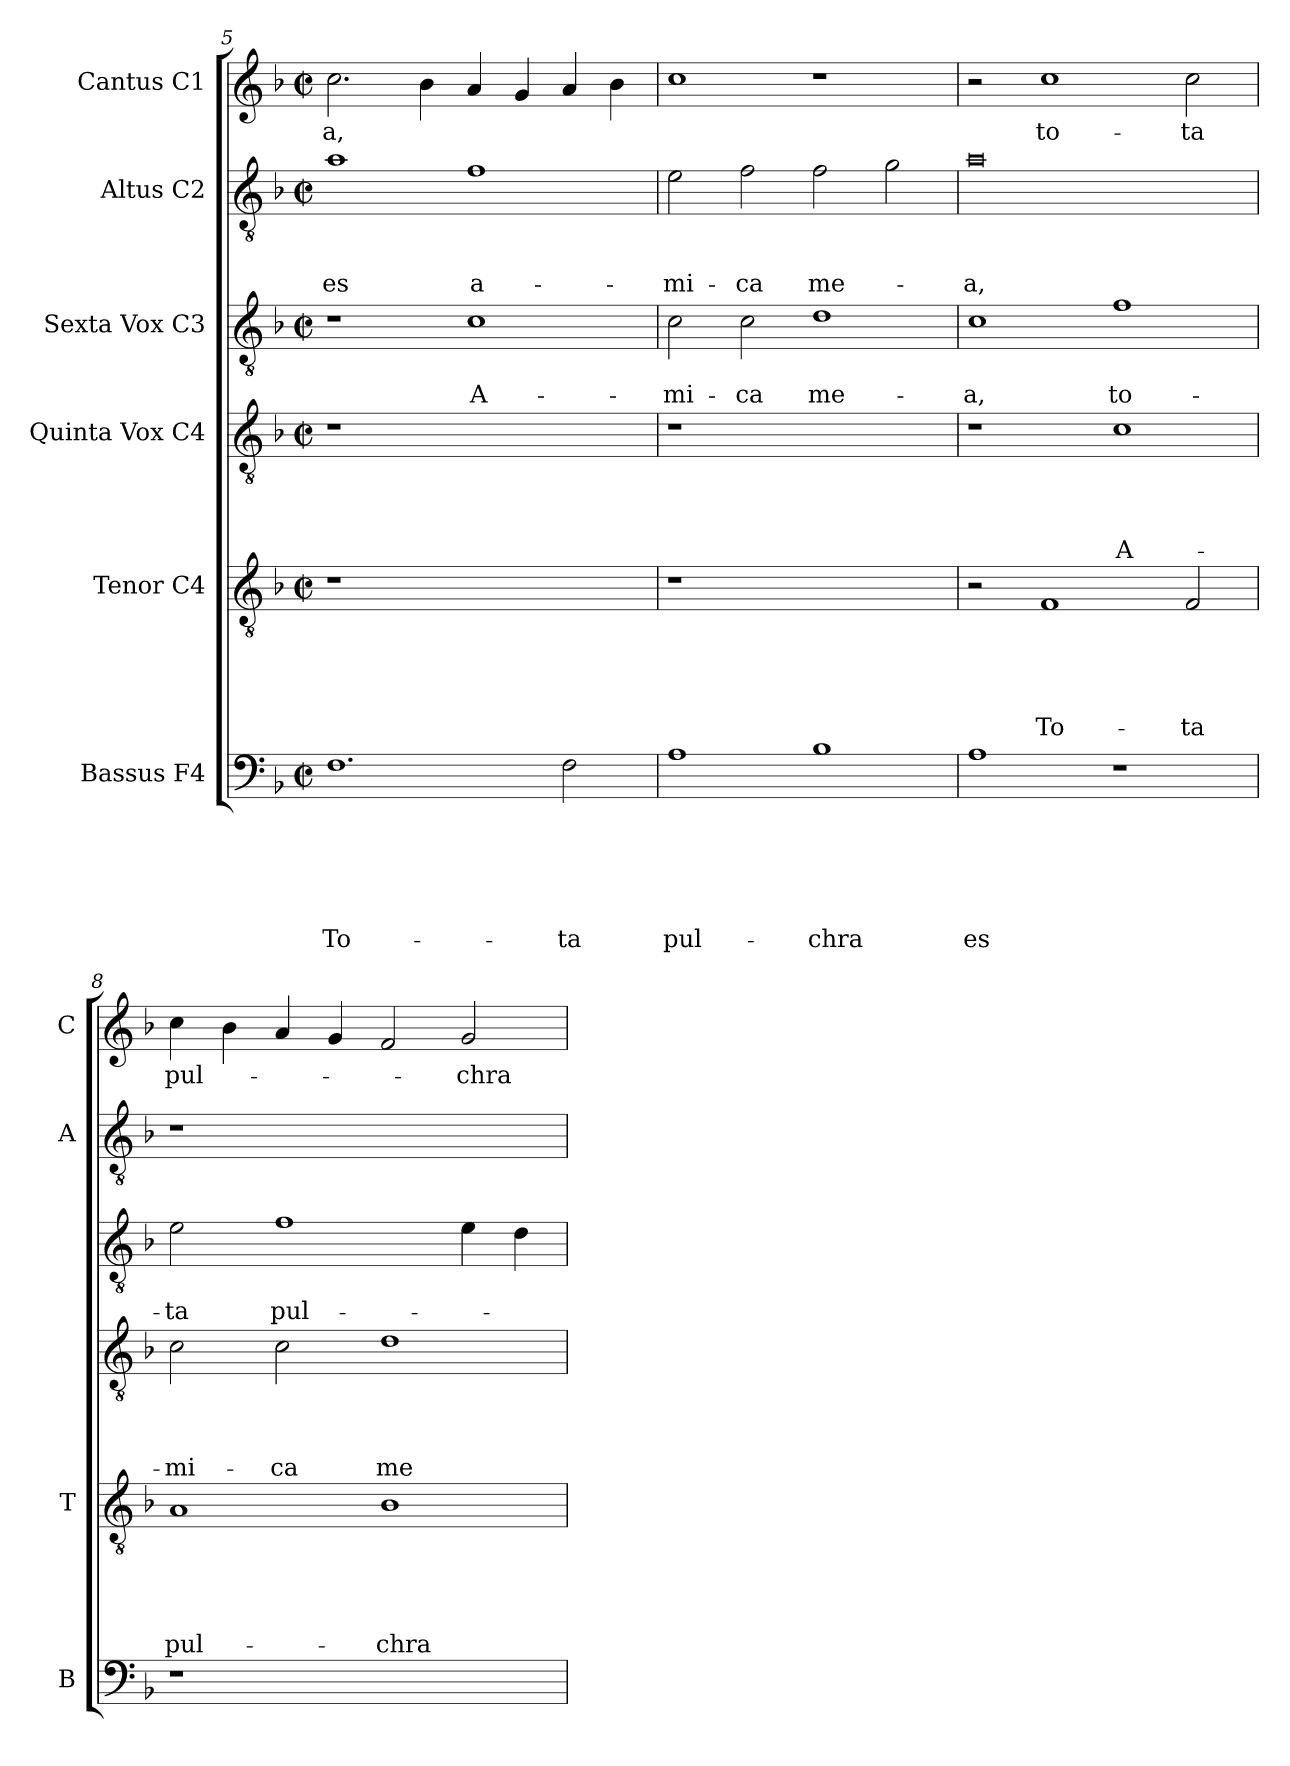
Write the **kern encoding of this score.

**kern	**text	**text	**text	**text	**text	**text	**kern	**text	**text	**text	**text	**text	**kern	**text	**text	**text	**text	**kern	**text	**text	**kern	**text	**text	**text	**kern	**text
*part6	*part6	*part6	*part6	*part6	*part6	*part6	*part5	*part5	*part5	*part5	*part5	*part5	*part4	*part4	*part4	*part4	*part4	*part3	*part3	*part3	*part2	*part2	*part2	*part2	*part1	*part1
*staff6	*staff6	*staff6	*staff6	*staff6	*staff6	*staff6	*staff5	*staff5	*staff5	*staff5	*staff5	*staff5	*staff4	*staff4	*staff4	*staff4	*staff4	*staff3	*staff3	*staff3	*staff2	*staff2	*staff2	*staff2	*staff1	*staff1
*I"Bassus F4	*	*	*	*	*	*	*I"Tenor C4	*	*	*	*	*	*I"Quinta Vox C4	*	*	*	*	*I"Sexta Vox C3	*	*	*I"Altus C2	*	*	*	*I"Cantus C1	*
*I'B	*	*	*	*	*	*	*I'T	*	*	*	*	*	*	*	*	*	*	*	*	*	*I'A	*	*	*	*I'C	*
*clefF4	*	*	*	*	*	*	*clefGv2	*	*	*	*	*	*clefGv2	*	*	*	*	*clefGv2	*	*	*clefGv2	*	*	*	*clefG2	*
*k[b-]	*	*	*	*	*	*	*k[b-]	*	*	*	*	*	*k[b-]	*	*	*	*	*k[b-]	*	*	*k[b-]	*	*	*	*k[b-]	*
*F:	*	*	*	*	*	*	*F:	*	*	*	*	*	*F:	*	*	*	*	*F:	*	*	*F:	*	*	*	*F:	*
*M2/2	*	*	*	*	*	*	*M2/2	*	*	*	*	*	*M2/2	*	*	*	*	*M2/2	*	*	*M2/2	*	*	*	*M2/2	*
*met(c|)	*	*	*	*	*	*	*met(c|)	*	*	*	*	*	*met(c|)	*	*	*	*	*met(c|)	*	*	*met(c|)	*	*	*	*met(c|)	*
=5	=5	=5	=5	=5	=5	=5	=5	=5	=5	=5	=5	=5	=5	=5	=5	=5	=5	=5	=5	=5	=5	=5	=5	=5	=5	=5
!	!	!	!	!	!	!LO:LY:b	!	!	!	!	!	!	!	!	!	!	!	!	!	!	!	!	!	!LO:LY:b	!	!LO:LY:b
1.F	.	.	.	.	.	To-	1r	.	.	.	.	.	1r	.	.	.	.	1r	.	.	1a	.	.	es	2.cc\	-a,
.	.	.	.	.	.	.	.	.	.	.	.	.	.	.	.	.	.	.	.	.	.	.	.	.	4b-\	.
!	!	!	!	!	!	!	!	!	!	!	!	!	!	!	!	!	!	!	!	!LO:LY:b	!	!	!	!LO:LY:b	!	!
.	.	.	.	.	.	.	1ryy	.	.	.	.	.	1ryy	.	.	.	.	1c	.	A-	1f	.	.	a-	4a/	.
.	.	.	.	.	.	.	.	.	.	.	.	.	.	.	.	.	.	.	.	.	.	.	.	.	4g/	.
!	!	!	!	!	!	!LO:LY:b	!	!	!	!	!	!	!	!	!	!	!	!	!	!	!	!	!	!	!	!
2F\	.	.	.	.	.	-ta	.	.	.	.	.	.	.	.	.	.	.	.	.	.	.	.	.	.	4a/	.
.	.	.	.	.	.	.	.	.	.	.	.	.	.	.	.	.	.	.	.	.	.	.	.	.	4b-\	.
=6	=6	=6	=6	=6	=6	=6	=6	=6	=6	=6	=6	=6	=6	=6	=6	=6	=6	=6	=6	=6	=6	=6	=6	=6	=6	=6
!	!	!	!	!	!	!LO:LY:b	!	!	!	!	!	!	!	!	!	!	!	!	!	!LO:LY:b	!	!	!	!LO:LY:b	!	!
1A	.	.	.	.	.	pul-	1r	.	.	.	.	.	1r	.	.	.	.	2c\	.	-mi-	2e\	.	.	-mi-	1cc	.
!	!	!	!	!	!	!	!	!	!	!	!	!	!	!	!	!	!	!	!	!LO:LY:b	!	!	!	!LO:LY:b	!	!
.	.	.	.	.	.	.	.	.	.	.	.	.	.	.	.	.	.	2c\	.	-ca	2f\	.	.	-ca	.	.
!	!	!	!	!	!	!LO:LY:b	!	!	!	!	!	!	!	!	!	!	!	!	!	!LO:LY:b	!	!	!	!LO:LY:b	!	!
1B-	.	.	.	.	.	-chra	1ryy	.	.	.	.	.	1ryy	.	.	.	.	1d	.	me-	2f\	.	.	me-	1r	.
.	.	.	.	.	.	.	.	.	.	.	.	.	.	.	.	.	.	.	.	.	2g\	.	.	.	.	.
!!LO:LB:g=z
=7	=7	=7	=7	=7	=7	=7	=7	=7	=7	=7	=7	=7	=7	=7	=7	=7	=7	=7	=7	=7	=7	=7	=7	=7	=7	=7
!	!	!	!	!	!	!LO:LY:b	!	!	!	!	!	!	!	!	!	!	!	!	!	!LO:LY:b	!	!	!	!LO:LY:b	!	!
1A	.	.	.	.	.	es	2r	.	.	.	.	.	1r	.	.	.	.	1c	.	-a,	0a	.	.	-a,	2r	.
!	!	!	!	!	!	!	!	!	!	!	!	!LO:LY:b	!	!	!	!	!	!	!	!	!	!	!	!	!	!LO:LY:b
.	.	.	.	.	.	.	1F	.	.	.	.	To-	.	.	.	.	.	.	.	.	.	.	.	.	1cc	to-
!	!	!	!	!	!	!	!	!	!	!	!	!	!	!	!	!	!LO:LY:b	!	!	!LO:LY:b	!	!	!	!	!	!
1r	.	.	.	.	.	.	.	.	.	.	.	.	1c	.	.	.	A-	1f	.	to-	.	.	.	.	.	.
!	!	!	!	!	!	!	!	!	!	!	!	!LO:LY:b	!	!	!	!	!	!	!	!	!	!	!	!	!	!LO:LY:b
.	.	.	.	.	.	.	2F/	.	.	.	.	-ta	.	.	.	.	.	.	.	.	.	.	.	.	2cc\	-ta
=8	=8	=8	=8	=8	=8	=8	=8	=8	=8	=8	=8	=8	=8	=8	=8	=8	=8	=8	=8	=8	=8	=8	=8	=8	=8	=8
!	!	!	!	!	!	!	!	!	!	!	!	!LO:LY:b	!	!	!	!	!LO:LY:b	!	!	!LO:LY:b	!	!	!	!	!	!LO:LY:b
1r	.	.	.	.	.	.	1A	.	.	.	.	pul-	2c\	.	.	.	-mi-	2e\	.	-ta	1r	.	.	.	4cc\	pul-
.	.	.	.	.	.	.	.	.	.	.	.	.	.	.	.	.	.	.	.	.	.	.	.	.	4b-\	.
!	!	!	!	!	!	!	!	!	!	!	!	!	!	!	!	!	!LO:LY:b	!	!	!LO:LY:b	!	!	!	!	!	!
.	.	.	.	.	.	.	.	.	.	.	.	.	2c\	.	.	.	-ca	1f	.	pul-	.	.	.	.	4a/	.
.	.	.	.	.	.	.	.	.	.	.	.	.	.	.	.	.	.	.	.	.	.	.	.	.	4g/	.
!	!	!	!	!	!	!	!	!	!	!	!	!LO:LY:b	!	!	!	!	!LO:LY:b	!	!	!	!	!	!	!	!	!
1ryy	.	.	.	.	.	.	1B-	.	.	.	.	-chra	1d	.	.	.	me-	.	.	.	1ryy	.	.	.	2f/	.
!	!	!	!	!	!	!	!	!	!	!	!	!	!	!	!	!	!	!	!	!	!	!	!	!	!	!LO:LY:b
.	.	.	.	.	.	.	.	.	.	.	.	.	.	.	.	.	.	4e\	.	.	.	.	.	.	2g/	-chra
.	.	.	.	.	.	.	.	.	.	.	.	.	.	.	.	.	.	4d\	.	.	.	.	.	.	.	.
=	=	=	=	=	=	=	=	=	=	=	=	=	=	=	=	=	=	=	=	=	=	=	=	=	=	=
*-	*-	*-	*-	*-	*-	*-	*-	*-	*-	*-	*-	*-	*-	*-	*-	*-	*-	*-	*-	*-	*-	*-	*-	*-	*-	*-
